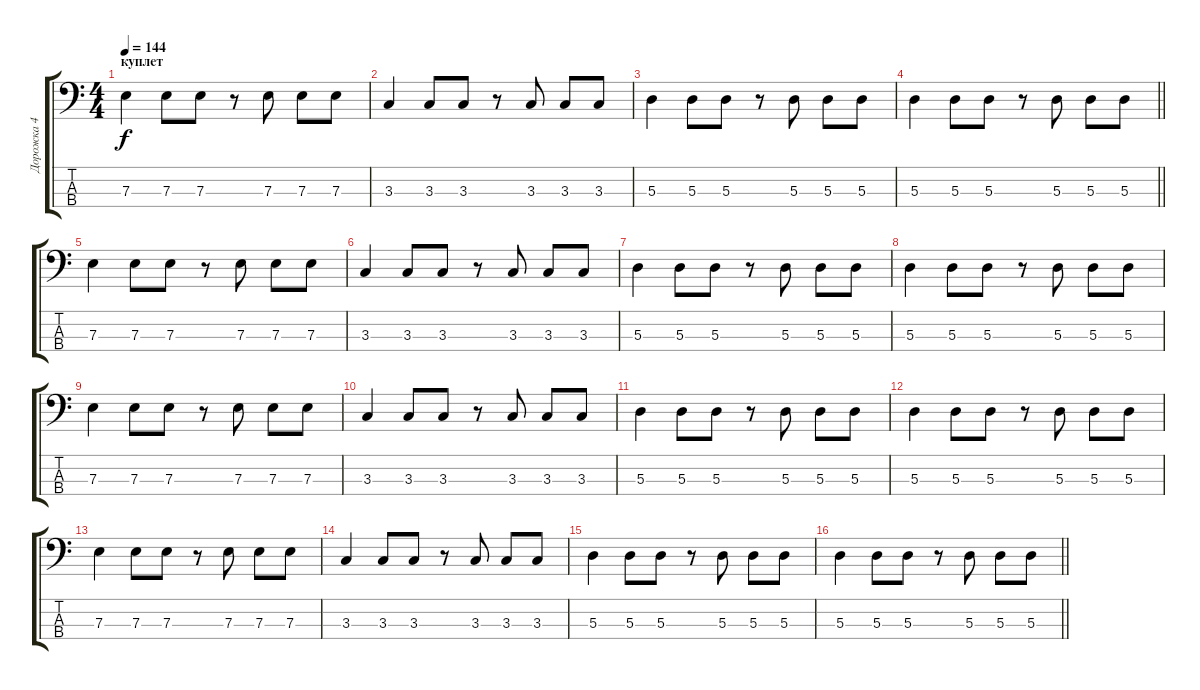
\track ("Дорожка 4" "Дорожка 4") {instrument electricbassfinger}
\staff {score tabs}
\tuning (G2 D2 A1 E1) {hide}
\ts (4 4)
\section ("" "куплет")
\tempo 144
\clef f4
\ks c
7.3.4{dy f} 7.3.8 7.3.8 r.8 7.3.8 7.3.8 7.3.8 |
3.3.4 3.3.8 3.3.8 r.8 3.3.8 3.3.8 3.3.8 |
5.3.4 5.3.8 5.3.8 r.8 5.3.8 5.3.8 5.3.8 |
\barLineRight lightlight
5.3.4 5.3.8 5.3.8 r.8 5.3.8 5.3.8 5.3.8 |
7.3.4 7.3.8 7.3.8 r.8 7.3.8 7.3.8 7.3.8 |
3.3.4 3.3.8 3.3.8 r.8 3.3.8 3.3.8 3.3.8 |
5.3.4 5.3.8 5.3.8 r.8 5.3.8 5.3.8 5.3.8 |
5.3.4 5.3.8 5.3.8 r.8 5.3.8 5.3.8 5.3.8 |
7.3.4 7.3.8 7.3.8 r.8 7.3.8 7.3.8 7.3.8 |
3.3.4 3.3.8 3.3.8 r.8 3.3.8 3.3.8 3.3.8 |
5.3.4 5.3.8 5.3.8 r.8 5.3.8 5.3.8 5.3.8 |
5.3.4 5.3.8 5.3.8 r.8 5.3.8 5.3.8 5.3.8 |
7.3.4 7.3.8 7.3.8 r.8 7.3.8 7.3.8 7.3.8 |
3.3.4 3.3.8 3.3.8 r.8 3.3.8 3.3.8 3.3.8 |
5.3.4 5.3.8 5.3.8 r.8 5.3.8 5.3.8 5.3.8 |
\barLineRight lightlight
5.3.4 5.3.8 5.3.8 r.8 5.3.8 5.3.8 5.3.8
